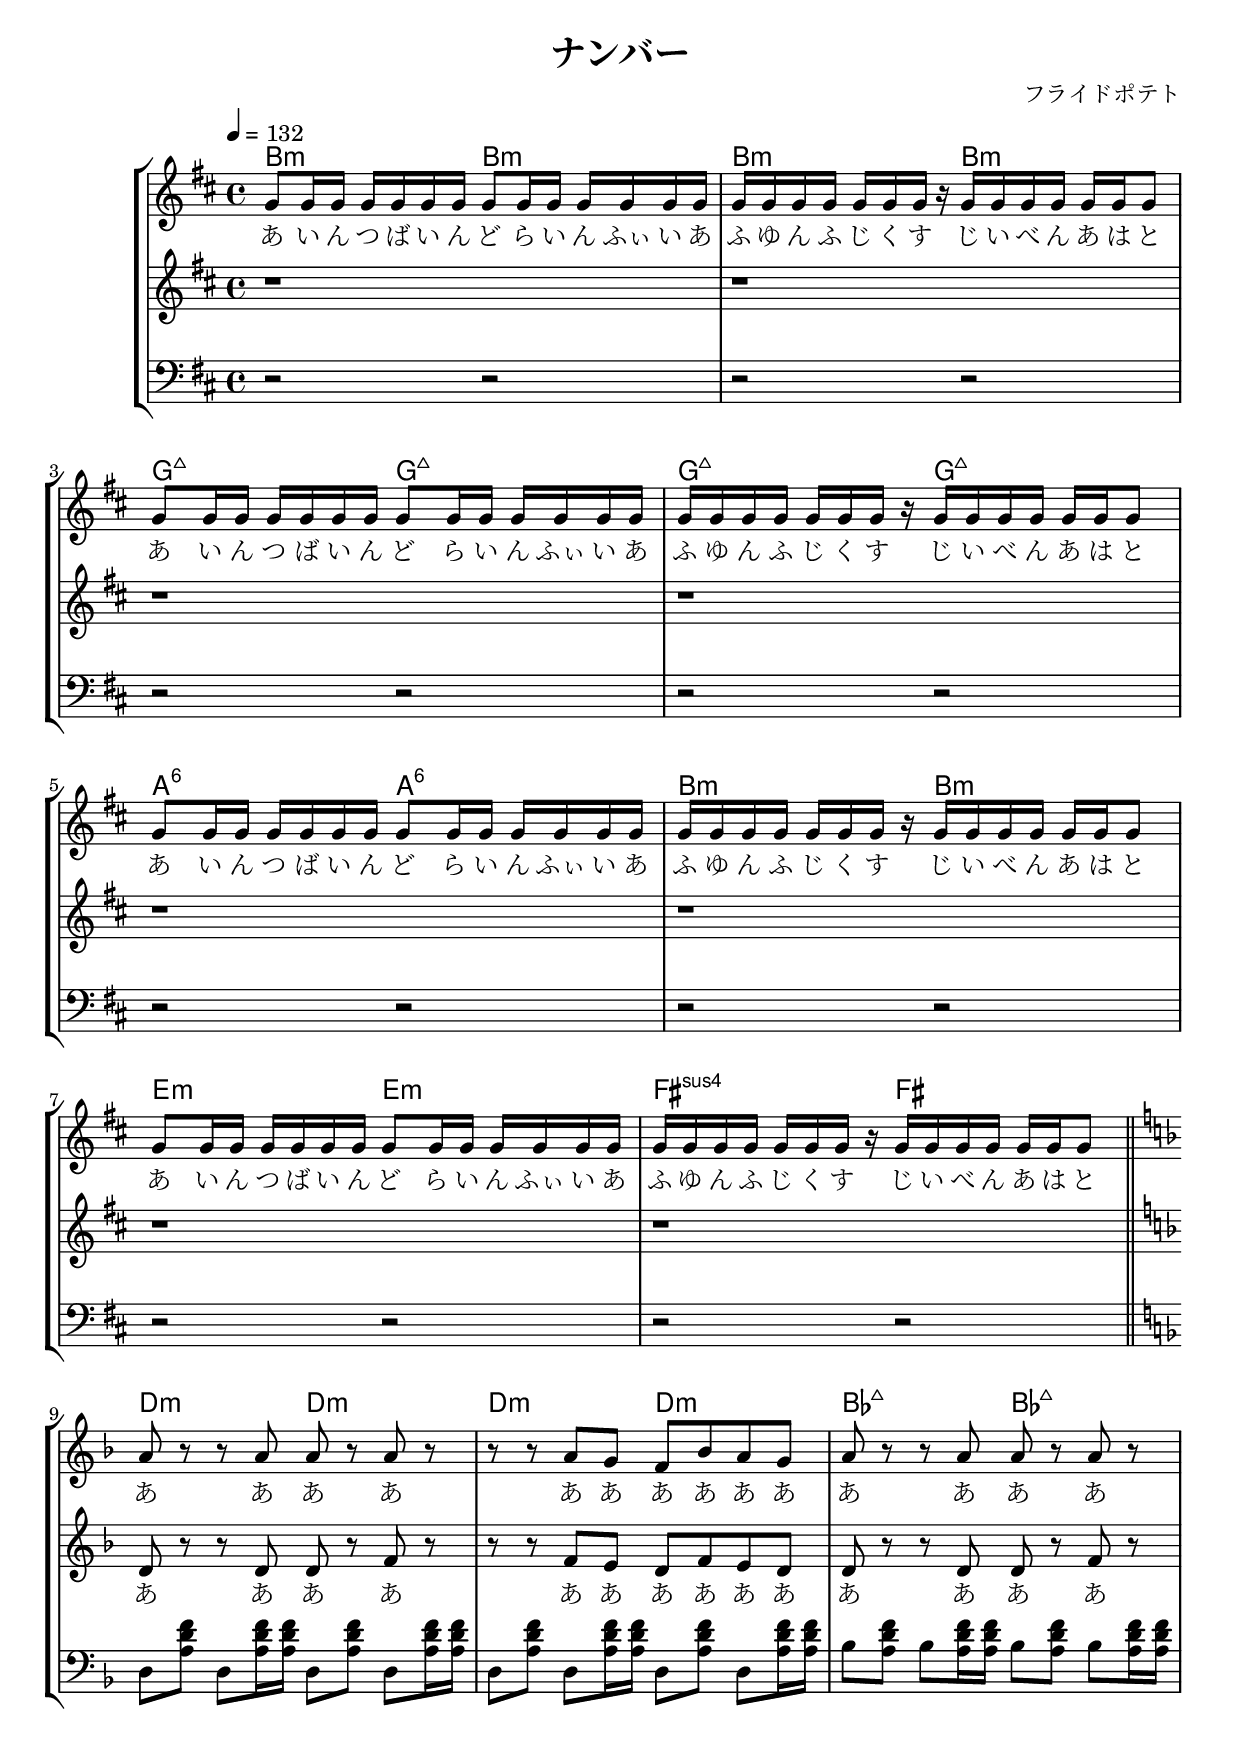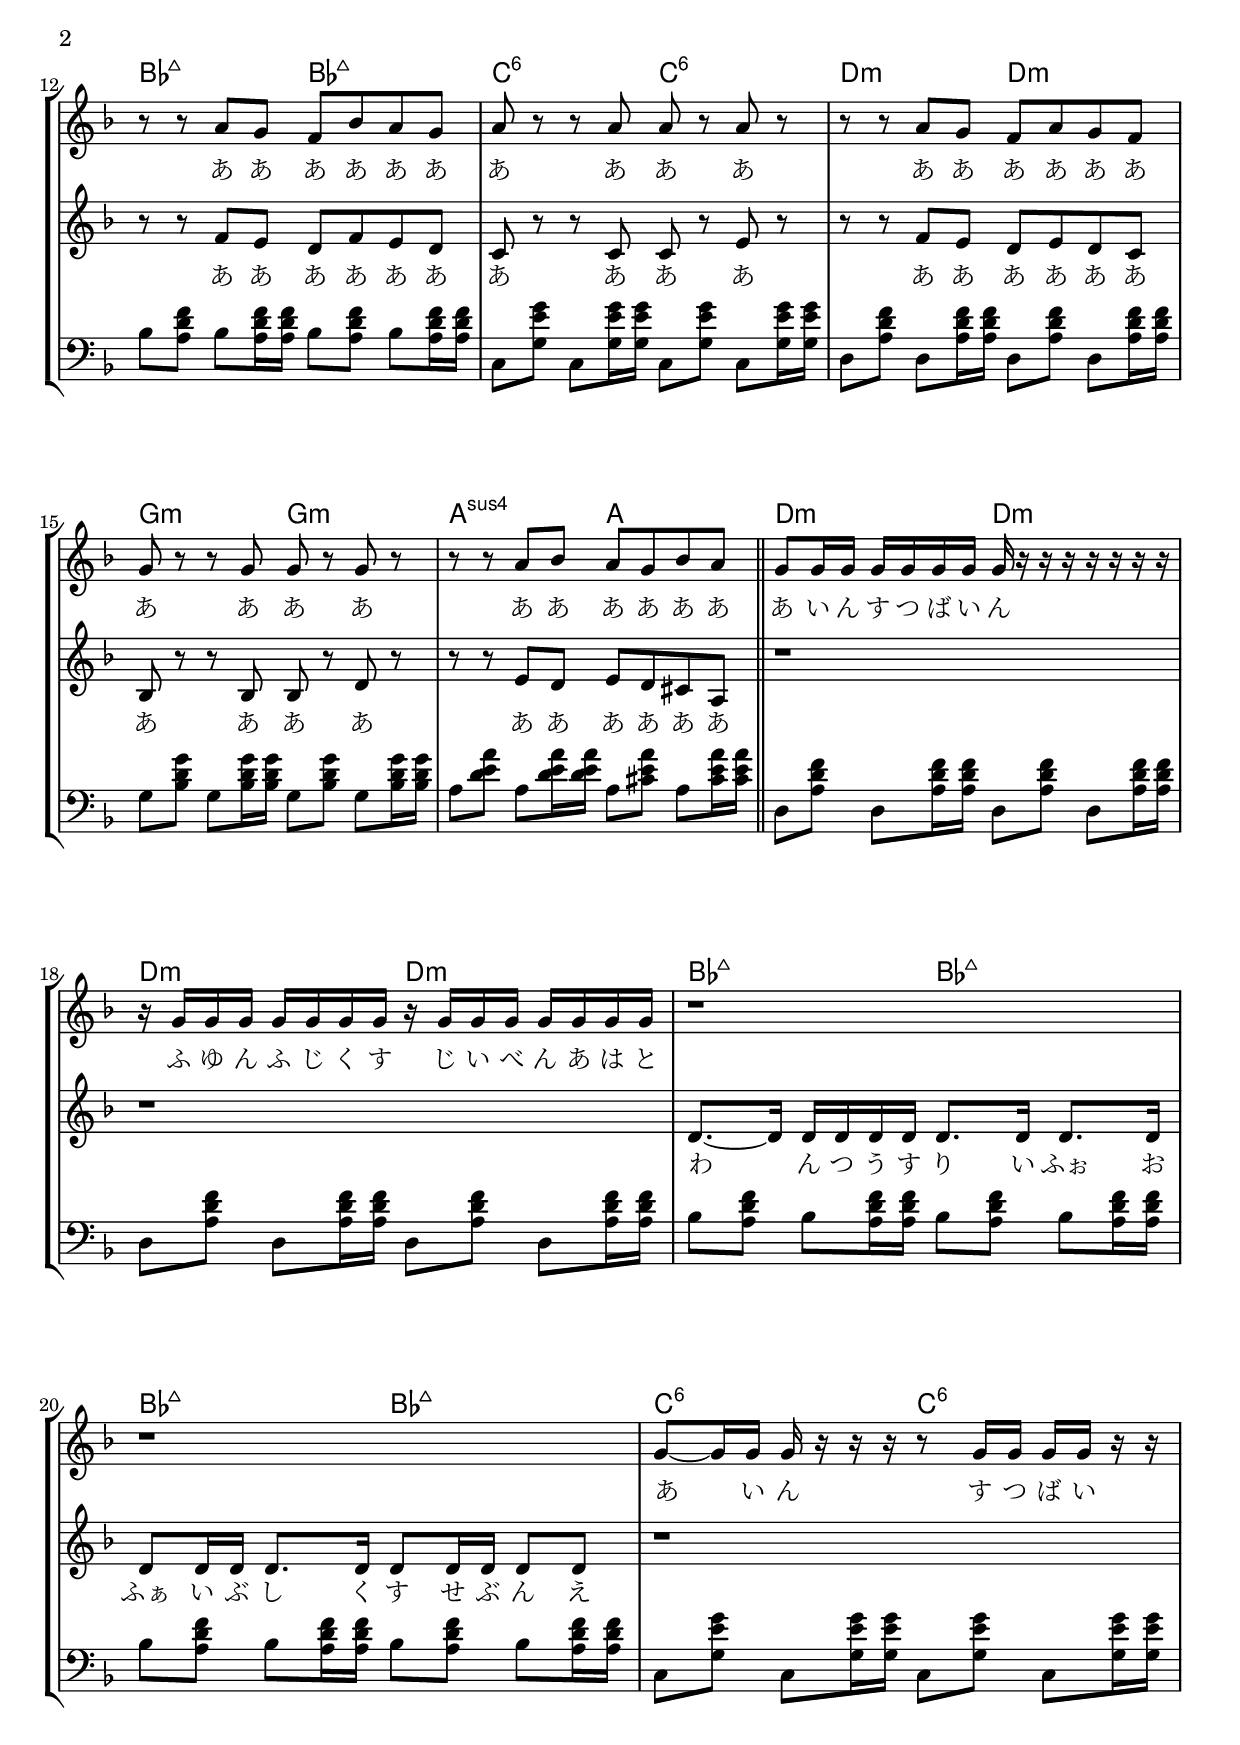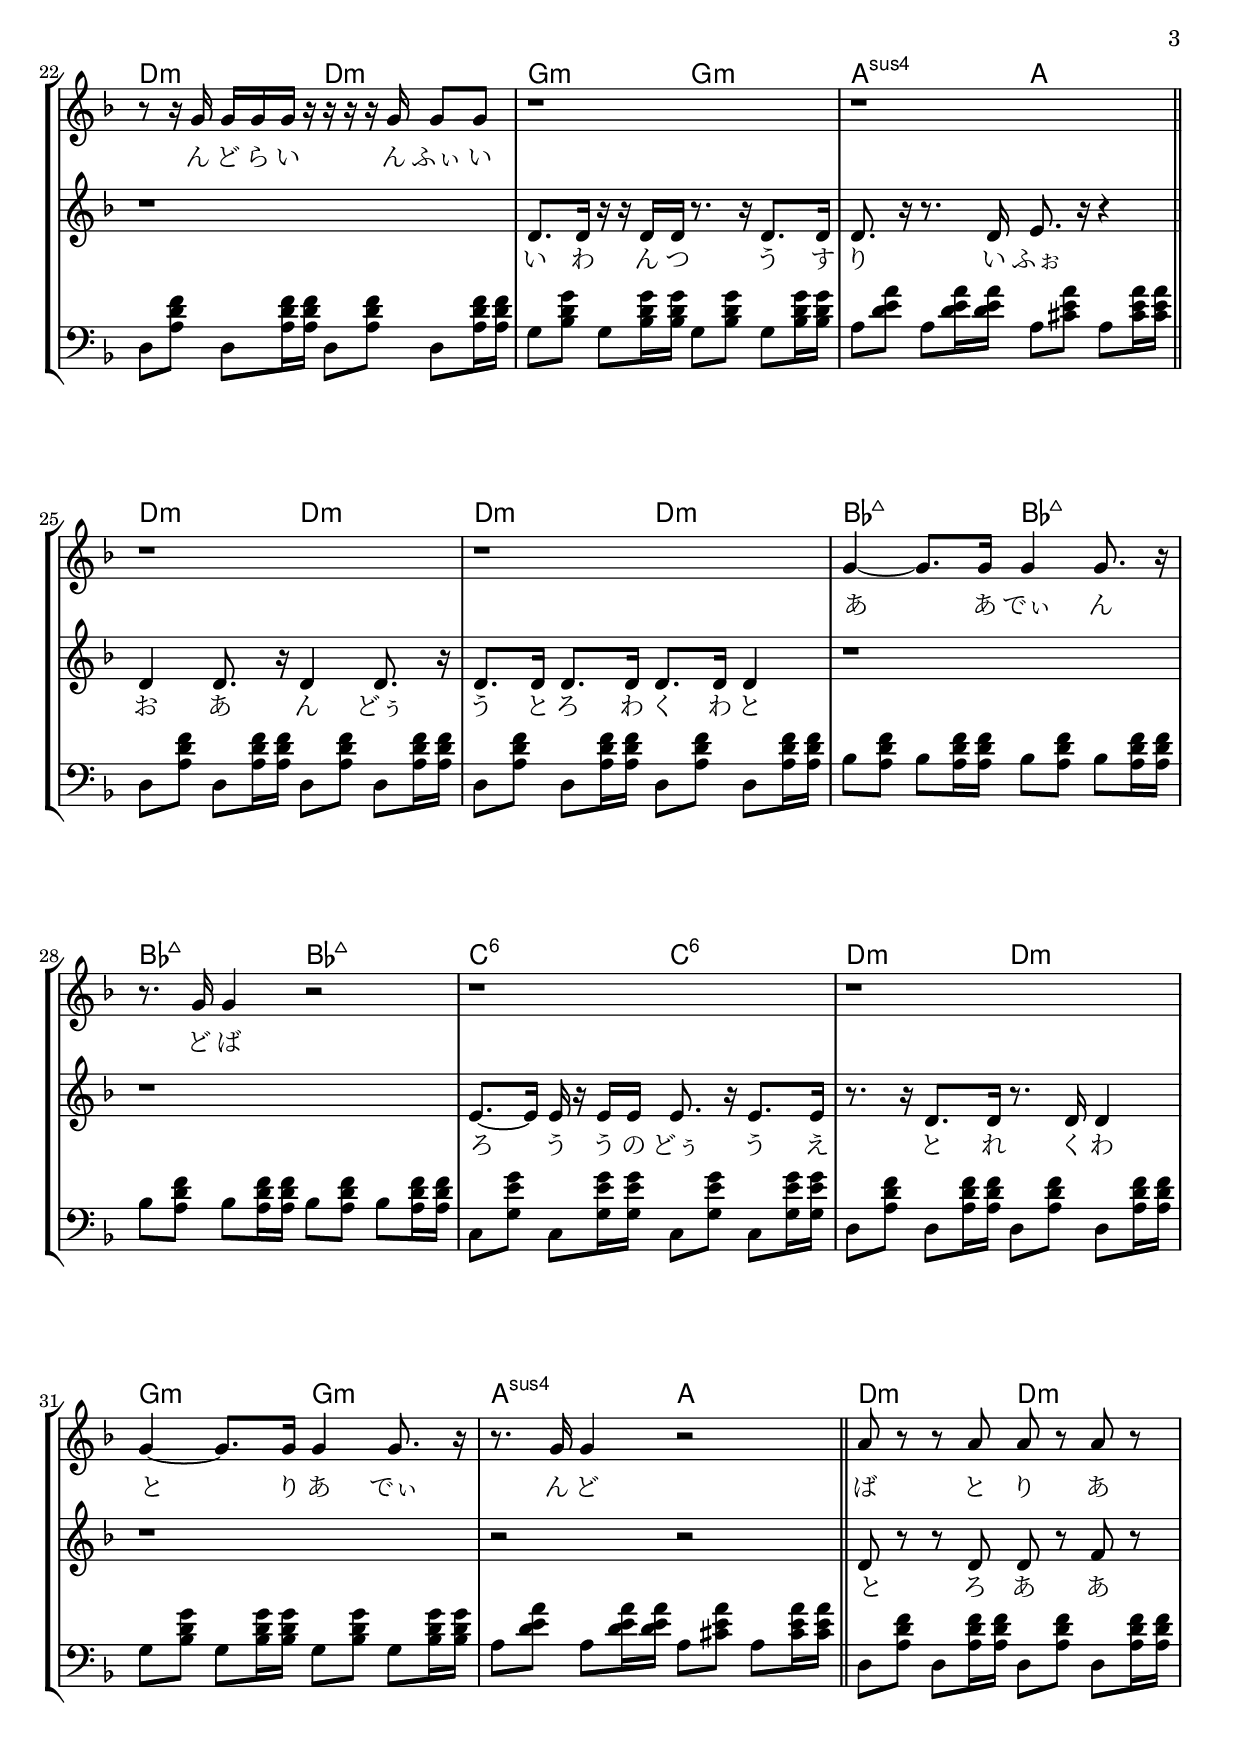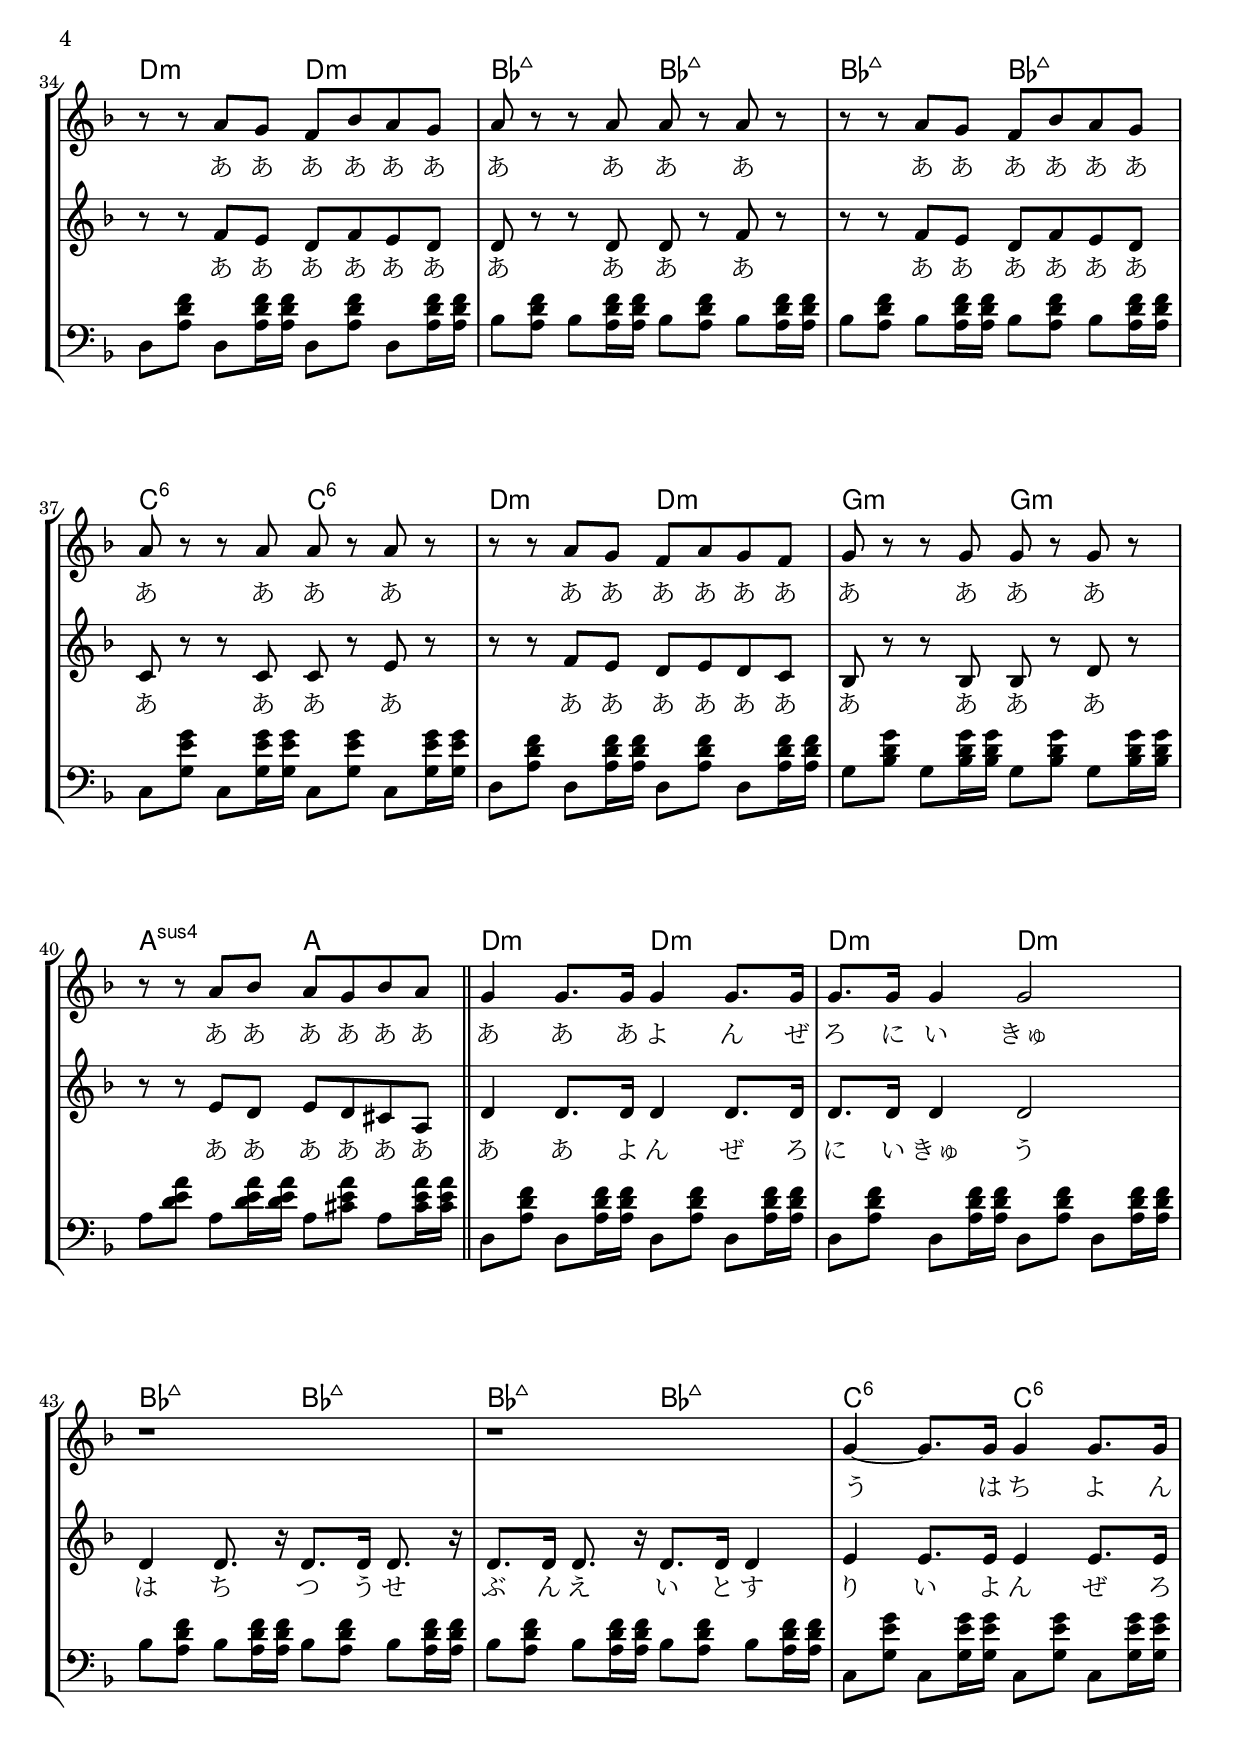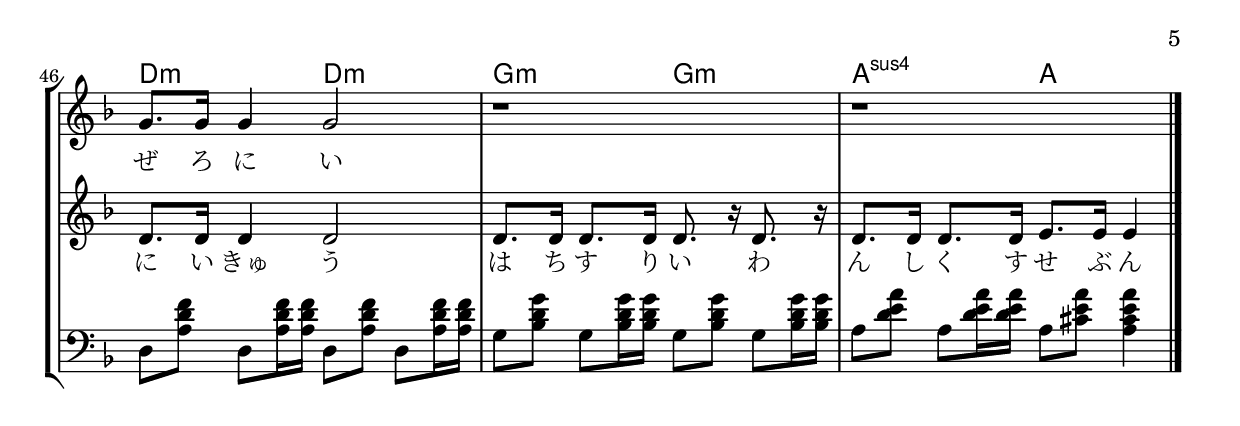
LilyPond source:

\version "2.12.1"

\header {
	title = \markup {ナンバー}
	composer = \markup \center-column {フライドポテト}
}

harmony = \chordmode {
	b2:m b:m b:m b:m g:maj7 g:maj7 g:maj7 g:maj7 a:6 a:6 b:m b:m e:m e:m fis:sus4 fis 

	d:m d:m d:m d:m bes:maj7 bes:maj7 bes:maj7 bes:maj7 c:6 c:6 d:m d:m g:m g:m a:sus4 a 

	d:m d:m d:m d:m bes:maj7 bes:maj7 bes:maj7 bes:maj7 c:6 c:6 d:m d:m g:m g:m a:sus4 a 

	d:m d:m d:m d:m bes:maj7 bes:maj7 bes:maj7 bes:maj7 c:6 c:6 d:m d:m g:m g:m a:sus4 a 

	d:m d:m d:m d:m bes:maj7 bes:maj7 bes:maj7 bes:maj7 c:6 c:6 d:m d:m g:m g:m a:sus4 a 

	d:m d:m d:m d:m bes:maj7 bes:maj7 bes:maj7 bes:maj7 c:6 c:6 d:m d:m g:m g:m a:sus4 a 
}

melody = {
	\set Staff.midiInstrument = #"mmi0.48"
		\key d \major
	\tempo 4 = 132
g'8  g'16  g'16  g'16  g'16  g'16  g'16  g'8  g'16  g'16  g'16  g'16  g'16  g'16 
	g'16  g'16  g'16  g'16  g'16  g'16  g'16  r16  g'16  g'16  g'16  g'16  g'16  g'16  g'8 
	g'8  g'16  g'16  g'16  g'16  g'16  g'16  g'8  g'16  g'16  g'16  g'16  g'16  g'16 
	g'16  g'16  g'16  g'16  g'16  g'16  g'16  r16  g'16  g'16  g'16  g'16  g'16  g'16  g'8 
	g'8  g'16  g'16  g'16  g'16  g'16  g'16  g'8  g'16  g'16  g'16  g'16  g'16  g'16 
	g'16  g'16  g'16  g'16  g'16  g'16  g'16  r16  g'16  g'16  g'16  g'16  g'16  g'16  g'8 
	g'8  g'16  g'16  g'16  g'16  g'16  g'16  g'8  g'16  g'16  g'16  g'16  g'16  g'16 
	g'16  g'16  g'16  g'16  g'16  g'16  g'16  r16  g'16  g'16  g'16  g'16  g'16  g'16  g'8
	\set Staff.midiInstrument = #"FX 2 (soundtrack)"
		\key f \major
a'8  r8  r8  a'8  a'8  r8  a'8  r8 
	r8  r8  a'8  g'8  f'8  bes'8  a'8  g'8 
	a'8  r8  r8  a'8  a'8  r8  a'8  r8 
	r8  r8  a'8  g'8  f'8  bes'8  a'8  g'8 
	a'8  r8  r8  a'8  a'8  r8  a'8  r8 
	r8  r8  a'8  g'8  f'8  a'8  g'8  f'8 
	g'8  r8  r8  g'8  g'8  r8  g'8  r8 
	r8  r8  a'8  bes'8  a'8  g'8  bes'8  a'8
	\set Staff.midiInstrument = #"mmi0.48"
	g'8  g'16  g'16  g'16  g'16  g'16  g'16  g'16  r16  r16  r16  r16  r16  r16  r16 
	r16  g'16  g'16  g'16  g'16  g'16  g'16  g'16  r16  g'16  g'16  g'16  g'16  g'16  g'16  g'16 
	r1~ 
	r1 
	 g'8  g'16  g'16  g'16  r16  r16  r16  r8  g'16  g'16  g'16  g'16  r16  r16 
	r8  r16  g'16  g'16  g'16  g'16  r16  r16  r16  r16  g'16  g'8  g'8 
	r1~ 
	r1
 	\set Staff.midiInstrument = #"mmi0.48"
	r1~ 
	r1 
	 g'4  g'8.  g'16  g'4  g'8.  r16 
	r8.  g'16  g'4  r2 
	r1~ 
	r1 
	 g'4  g'8.  g'16  g'4  g'8.  r16 
	r8.  g'16  g'4  r2
	\set Staff.midiInstrument = #"FX 2 (soundtrack)"
	a'8  r8  r8  a'8  a'8  r8  a'8  r8 
	r8  r8  a'8  g'8  f'8  bes'8  a'8  g'8 
	a'8  r8  r8  a'8  a'8  r8  a'8  r8 
	r8  r8  a'8  g'8  f'8  bes'8  a'8  g'8 
	a'8  r8  r8  a'8  a'8  r8  a'8  r8 
	r8  r8  a'8  g'8  f'8  a'8  g'8  f'8 
	g'8  r8  r8  g'8  g'8  r8  g'8  r8 
	r8  r8  a'8  bes'8  a'8  g'8  bes'8  a'8
	\set Staff.midiInstrument = #"mmi0.48"
	g'4  g'8.  g'16  g'4  g'8.  g'16 
	g'8.  g'16  g'4  g'2 
	r1~ 
	r1 
	 g'4  g'8.  g'16  g'4  g'8.  g'16 
	g'8.  g'16  g'4  g'2 
	r1~ 
	r1
 	\bar "|."
}

words = \lyricmode {
	あ  い  ん  つ  ば  い  ん  ど  ら  い  ん  ふぃ  い  あ  ふ  ゆ  ん  ふ  じ  く  す  じ  い  べ  ん  あ  は  と  あ  い  ん  つ  ば  い  ん  ど  ら  い  ん  ふぃ  い  あ  ふ  ゆ  ん  ふ  じ  く  す  じ  い  べ  ん  あ  は  と  あ  い  ん  つ  ば  い  ん  ど  ら  い  ん  ふぃ  い  あ  ふ  ゆ  ん  ふ  じ  く  す  じ  い  べ  ん  あ  は  と  あ  い  ん  つ  ば  い  ん  ど  ら  い  ん  ふぃ  い  あ  ふ  ゆ  ん  ふ  じ  く  す  じ  い  べ  ん  あ  は  と  
	あ  あ  あ  あ  あ  あ  あ  あ  あ  あ  あ  あ  あ  あ  あ  あ  あ  あ  あ  あ  あ  あ  あ  あ  あ  あ  あ  あ  あ  あ  あ  あ  あ  あ  あ  あ  あ  あ  あ  あ  
	あ  い  ん  す  つ  ば  い  ん  ふ  ゆ  ん  ふ  じ  く  す  じ  い  べ  ん  あ  は  と  あ  い  ん  す  つ  ば  い  ん  ど  ら  い  ん  ふぃ  い  あ  
	あ  でぃ  ん  ど  ば  と  り  あ  でぃ  ん  ど  ば  と  り  
	あ  あ  あ  あ  あ  あ  あ  あ  あ  あ  あ  あ  あ  あ  あ  あ  あ  あ  あ  あ  あ  あ  あ  あ  あ  あ  あ  あ  あ  あ  あ  あ  あ  あ  あ  あ  あ  あ  あ  あ  
	よ  ん  ぜ  ろ  に  い  きゅ  う  は  ち  よ  ん  ぜ  ろ  に  い  きゅ  う  は  ち  
}

secondmelody = {
	\key d \major
	\tempo 4 = 132
	r1 | r1 | r1 | r1 | r1 | r1 | r1 | r1   
	\set Staff.midiInstrument = #"FX 2 (soundtrack)"
		\key f \major
d'8  r8  r8  d'8  d'8  r8  f'8  r8 
	r8  r8  f'8  e'8  d'8  f'8  e'8  d'8 
	d'8  r8  r8  d'8  d'8  r8  f'8  r8 
	r8  r8  f'8  e'8  d'8  f'8  e'8  d'8 
	c'8  r8  r8  c'8  c'8  r8  e'8  r8 
	r8  r8  f'8  e'8  d'8  e'8  d'8  c'8 
	bes8  r8  r8  bes8  bes8  r8  d'8  r8 
	r8  r8  e'8  d'8  e'8  d'8  cis'8  a8
	\set Staff.midiInstrument = #"fss0.35"
	r1~ 
	r1 
	 d'8.  d'16  d'16  d'16  d'16  d'16  d'8.  d'16  d'8.  d'16 
	d'8  d'16  d'16  d'8.  d'16  d'8  d'16  d'16  d'8  d'8 
	r1 
	r1 
	d'8.  d'16  r16  r16  d'16  d'16  r8.  r16  d'8.  d'16 
	d'8.  r16  r8.  d'16  e'8.  r16  r4
	\set Staff.midiInstrument = #"fss0.35"
	d'4  d'8.  r16  d'4  d'8.  r16 
	d'8.  d'16  d'8.  d'16  d'8.  d'16  d'4 
	r1~ 
	r1 
	 e'8.  e'16  e'16  r16  e'16  e'16  e'8.  r16  e'8.  e'16 
	r8.  r16  d'8.  d'16  r8.  d'16  d'4 
	r1~ 
	r2  r2
	\set Staff.midiInstrument = #"FX 2 (soundtrack)"
	d'8  r8  r8  d'8  d'8  r8  f'8  r8 
	r8  r8  f'8  e'8  d'8  f'8  e'8  d'8 
	d'8  r8  r8  d'8  d'8  r8  f'8  r8 
	r8  r8  f'8  e'8  d'8  f'8  e'8  d'8 
	c'8  r8  r8  c'8  c'8  r8  e'8  r8 
	r8  r8  f'8  e'8  d'8  e'8  d'8  c'8 
	bes8  r8  r8  bes8  bes8  r8  d'8  r8 
	r8  r8  e'8  d'8  e'8  d'8  cis'8  a8
	\set Staff.midiInstrument = #"fss0.35"
	d'4  d'8.  d'16  d'4  d'8.  d'16 
	d'8.  d'16  d'4  d'2 
	d'4  d'8.  r16  d'8.  d'16  d'8.  r16 
	d'8.  d'16  d'8.  r16  d'8.  d'16  d'4 
	e'4  e'8.  e'16  e'4  e'8.  e'16 
	d'8.  d'16  d'4  d'2 
	d'8.  d'16  d'8.  d'16  d'8.  r16  d'8.  r16 
	d'8.  d'16  d'8.  d'16  e'8.  e'16  e'4
	\bar "|."
}

secondwords = \lyricmode {
	
	あ  あ  あ  あ  あ  あ  あ  あ  あ  あ  あ  あ  あ  あ  あ  あ  あ  あ  あ  あ  あ  あ  あ  あ  あ  あ  あ  あ  あ  あ  あ  あ  あ  あ  あ  あ  あ  あ  あ  あ  
	わ  ん  つ  う  す  り  い  ふぉ  お  ふぁ  い  ぶ  し  く  す  せ  ぶ  ん  え  い  わ  ん  つ  う  す  り  い  ふぉ  お  
	あ  ん  どぅ  う  と  ろ  わ  く  わ  と  ろ  う  う  の  どぅ  う  え  と  れ  く  わ  と  ろ  
	あ  あ  あ  あ  あ  あ  あ  あ  あ  あ  あ  あ  あ  あ  あ  あ  あ  あ  あ  あ  あ  あ  あ  あ  あ  あ  あ  あ  あ  あ  あ  あ  あ  あ  あ  あ  あ  あ  あ  あ  
	よ  ん  ぜ  ろ  に  い  きゅ  う  は  ち  つ  う  せ  ぶ  ん  え  い  と  す  り  い  よ  ん  ぜ  ろ  に  い  きゅ  う  は  ち  す  り  い  わ  ん  し  く  す  せ  ぶ  ん  ふぉ  お  
}

tempochange = {
	\tempo 4 = 132
	r1 | r1 | r1 | r1 | r1 | r1 | r1 | r1 \bar "||"
	\tempo 4 = 132
	r1 | r1 | r1 | r1 | r1 | r1 | r1 | r1 \bar "||"
	\tempo 4 = 132
	r1 | r1 | r1 | r1 | r1 | r1 | r1 | r1 \bar "||"
	\tempo 4 = 132
	r1 | r1 | r1 | r1 | r1 | r1 | r1 | r1 \bar "||"
	\tempo 4 = 132
	r1 | r1 | r1 | r1 | r1 | r1 | r1 | r1 \bar "||"
	\tempo 4 = 132
	r1 | r1 | r1 | r1 | r1 | r1 | r1 | r1 \bar "|."
}

mainacc = {
	\clef bass
	\set Staff.midiInstrument = #"Acoustic grand"
	\key d \major
	\tempo 4 = 132
	r2
	r2
	r2
	r2
	r2
	r2
	r2
	r2
	r2
	r2
	r2
	r2
	r2
	r2
	r2
	r2
	\bar "||"

	\set Staff.midiInstrument = #"Taiko Drum"
	\key f \major
	d8 <a d' f'> d <a d' f'>16 <a d' f'>
	d8 <a d' f'> d <a d' f'>16 <a d' f'>
	d8 <a d' f'> d <a d' f'>16 <a d' f'>
	d8 <a d' f'> d <a d' f'>16 <a d' f'>
	bes8 <a d' f'> bes <a d' f'>16 <a d' f'>
	bes8 <a d' f'> bes <a d' f'>16 <a d' f'>
	bes8 <a d' f'> bes <a d' f'>16 <a d' f'>
	bes8 <a d' f'> bes <a d' f'>16 <a d' f'>
	c8 <g e' g'> c <g e' g'>16 <g e' g'>
	c8 <g e' g'> c <g e' g'>16 <g e' g'>
	d8 <a d' f'> d <a d' f'>16 <a d' f'>
	d8 <a d' f'> d <a d' f'>16 <a d' f'>
	g8 <bes d' g'> g <bes d' g'>16 <bes d' g'>
	g8 <bes d' g'> g <bes d' g'>16 <bes d' g'>
	a8 <d' e' a'> a <d' e' a'>16 <d' e' a'>
	a8 <cis' e' a'> a <cis' e' a'>16 <cis' e' a'>
	\bar "||"

	\set Staff.midiInstrument = #"Taiko Drum"
	d8 <a d' f'> d <a d' f'>16 <a d' f'>
	d8 <a d' f'> d <a d' f'>16 <a d' f'>
	d8 <a d' f'> d <a d' f'>16 <a d' f'>
	d8 <a d' f'> d <a d' f'>16 <a d' f'>
	bes8 <a d' f'> bes <a d' f'>16 <a d' f'>
	bes8 <a d' f'> bes <a d' f'>16 <a d' f'>
	bes8 <a d' f'> bes <a d' f'>16 <a d' f'>
	bes8 <a d' f'> bes <a d' f'>16 <a d' f'>
	c8 <g e' g'> c <g e' g'>16 <g e' g'>
	c8 <g e' g'> c <g e' g'>16 <g e' g'>
	d8 <a d' f'> d <a d' f'>16 <a d' f'>
	d8 <a d' f'> d <a d' f'>16 <a d' f'>
	g8 <bes d' g'> g <bes d' g'>16 <bes d' g'>
	g8 <bes d' g'> g <bes d' g'>16 <bes d' g'>
	a8 <d' e' a'> a <d' e' a'>16 <d' e' a'>
	a8 <cis' e' a'> a <cis' e' a'>16 <cis' e' a'>
	\bar "||"

	\set Staff.midiInstrument = #"Taiko Drum"
	d8 <a d' f'> d <a d' f'>16 <a d' f'>
	d8 <a d' f'> d <a d' f'>16 <a d' f'>
	d8 <a d' f'> d <a d' f'>16 <a d' f'>
	d8 <a d' f'> d <a d' f'>16 <a d' f'>
	bes8 <a d' f'> bes <a d' f'>16 <a d' f'>
	bes8 <a d' f'> bes <a d' f'>16 <a d' f'>
	bes8 <a d' f'> bes <a d' f'>16 <a d' f'>
	bes8 <a d' f'> bes <a d' f'>16 <a d' f'>
	c8 <g e' g'> c <g e' g'>16 <g e' g'>
	c8 <g e' g'> c <g e' g'>16 <g e' g'>
	d8 <a d' f'> d <a d' f'>16 <a d' f'>
	d8 <a d' f'> d <a d' f'>16 <a d' f'>
	g8 <bes d' g'> g <bes d' g'>16 <bes d' g'>
	g8 <bes d' g'> g <bes d' g'>16 <bes d' g'>
	a8 <d' e' a'> a <d' e' a'>16 <d' e' a'>
	a8 <cis' e' a'> a <cis' e' a'>16 <cis' e' a'>
	\bar "||"

	\set Staff.midiInstrument = #"Taiko Drum"
	d8 <a d' f'> d <a d' f'>16 <a d' f'>
	d8 <a d' f'> d <a d' f'>16 <a d' f'>
	d8 <a d' f'> d <a d' f'>16 <a d' f'>
	d8 <a d' f'> d <a d' f'>16 <a d' f'>
	bes8 <a d' f'> bes <a d' f'>16 <a d' f'>
	bes8 <a d' f'> bes <a d' f'>16 <a d' f'>
	bes8 <a d' f'> bes <a d' f'>16 <a d' f'>
	bes8 <a d' f'> bes <a d' f'>16 <a d' f'>
	c8 <g e' g'> c <g e' g'>16 <g e' g'>
	c8 <g e' g'> c <g e' g'>16 <g e' g'>
	d8 <a d' f'> d <a d' f'>16 <a d' f'>
	d8 <a d' f'> d <a d' f'>16 <a d' f'>
	g8 <bes d' g'> g <bes d' g'>16 <bes d' g'>
	g8 <bes d' g'> g <bes d' g'>16 <bes d' g'>
	a8 <d' e' a'> a <d' e' a'>16 <d' e' a'>
	a8 <cis' e' a'> a <cis' e' a'>16 <cis' e' a'>
	\bar "||"

	\set Staff.midiInstrument = #"Taiko Drum"
	d8 <a d' f'> d <a d' f'>16 <a d' f'>
	d8 <a d' f'> d <a d' f'>16 <a d' f'>
	d8 <a d' f'> d <a d' f'>16 <a d' f'>
	d8 <a d' f'> d <a d' f'>16 <a d' f'>
	bes8 <a d' f'> bes <a d' f'>16 <a d' f'>
	bes8 <a d' f'> bes <a d' f'>16 <a d' f'>
	bes8 <a d' f'> bes <a d' f'>16 <a d' f'>
	bes8 <a d' f'> bes <a d' f'>16 <a d' f'>
	c8 <g e' g'> c <g e' g'>16 <g e' g'>
	c8 <g e' g'> c <g e' g'>16 <g e' g'>
	d8 <a d' f'> d <a d' f'>16 <a d' f'>
	d8 <a d' f'> d <a d' f'>16 <a d' f'>
	g8 <bes d' g'> g <bes d' g'>16 <bes d' g'>
	g8 <bes d' g'> g <bes d' g'>16 <bes d' g'>
	a8 <d' e' a'> a <d' e' a'>16 <d' e' a'>
	a8 <cis' e' a'>8 <a cis' e' a'>4
	\bar "|."
}

subacc = {
	\clef bass
	\set Staff.midiInstrument = #"Acoustic grand"
	\key d \major
	\tempo 4 = 132
	r2
	r2
	r2
	r2
	r2
	r2
	r2
	r2
	r2
	r2
	r2
	r2
	r2
	r2
	r2
	r2
	\bar "||"

	\set Staff.midiInstrument = #"Lead 1 (square)"
	\key f \major
	d4 r4
	d4 r4
	d4 r4
	d4 r4
	bes4 r4
	bes4 r4
	bes4 r4
	bes4 r4
	c4 r4
	c4 r4
	d4 r4
	d4 r4
	g4 r4
	g4 r4
	a4 r4
	a4 r4
	\bar "||"

	\set Staff.midiInstrument = #"Acoustic grand"
	r2
	r2
	r2
	r2
	r2
	r2
	r2
	r2
	r2
	r2
	r2
	r2
	r2
	r2
	r2
	r2
	\bar "||"

	\set Staff.midiInstrument = #"Acoustic grand"
	r2
	r2
	r2
	r2
	r2
	r2
	r2
	r2
	r2
	r2
	r2
	r2
	r2
	r2
	r2
	r2
	\bar "||"

	\set Staff.midiInstrument = #"Lead 1 (square)"
	d4 r4
	d4 r4
	d4 r4
	d4 r4
	bes4 r4
	bes4 r4
	bes4 r4
	bes4 r4
	c4 r4
	c4 r4
	d4 r4
	d4 r4
	g4 r4
	g4 r4
	a4 r4
	a4 r4
	\bar "||"

	\set Staff.midiInstrument = #"Acoustic grand"
	r2
	r2
	r2
	r2
	r2
	r2
	r2
	r2
	r2
	r2
	r2
	r2
	r2
	r2
	r2
	r2
	\bar "|."
}

percA = {
	\drummode {
	r1 |r1 |r1 |r1 |r1 |r1 |r1 |r1 \bar "||"
	hh4 hh4 hh4 hh4  |hh4 hh4 hh4 hh4  |hh4 hh4 hh4 hh4  |hh4 hh4 hh4 hh4  |hh4 hh4 hh4 hh4  |hh4 hh4 hh4 hh4  |hh4 hh4 hh4 hh4  |hh4 hh4 hh4 hh4  \bar "||"
	hh4 hh4 hh4 hh4  |hh4 hh4 hh4 hh4  |hh4 hh4 hh4 hh4  |hh4 hh4 hh4 hh4  |hh4 hh4 hh4 hh4  |hh4 hh4 hh4 hh4  |hh4 hh4 hh4 hh4  |hh4 hh4 hh4 hh4  \bar "||"
	hh4 hh4 hh4 hh4  |hh4 hh4 hh4 hh4  |hh4 hh4 hh4 hh4  |hh4 hh4 hh4 hh4  |hh4 hh4 hh4 hh4  |hh4 hh4 hh4 hh4  |hh4 hh4 hh4 hh4  |hh4 hh4 hh4 hh4  \bar "||"
	hh4 hh4 hh4 hh4  |hh4 hh4 hh4 hh4  |hh4 hh4 hh4 hh4  |hh4 hh4 hh4 hh4  |hh4 hh4 hh4 hh4  |hh4 hh4 hh4 hh4  |hh4 hh4 hh4 hh4  |hh4 hh4 hh4 hh4  \bar "||"
	hh4 hh4 hh4 hh4  |hh4 hh4 hh4 hh4  |hh4 hh4 hh4 hh4  |hh4 hh4 hh4 hh4  |hh4 hh4 hh4 hh4  |hh4 hh4 hh4 hh4  |hh4 hh4 hh4 hh4  |hh4 hh4 hh4 hh4  \bar "|."
	}
}

percB = {
	\drummode {
	r1 |r1 |r1 |r1 |r1 |r1 |r1 |r1 \bar "||"
	r8 ss4 ss4 ss4 ss8  |r8 ss4 ss8 ss8. ss8. ss8  |r8 ss4 ss4 ss4 ss8  |r8 ss4 ss8 ss8. ss8. ss8  |r8 ss4 ss4 ss4 ss8  |r8 ss4 ss8 ss8. ss8. ss8  |r8 ss4 ss4 ss4 ss8  |r8 ss4 ss8 ss8. ss8. ss8  \bar "||"
	r8 ss4 ss4 ss4 ss8  |r8 ss4 ss8 ss8. ss8. ss8  |r8 ss4 ss4 ss4 ss8  |r8 ss4 ss8 ss8. ss8. ss8  |r8 ss4 ss4 ss4 ss8  |r8 ss4 ss8 ss8. ss8. ss8  |r8 ss4 ss4 ss4 ss8  |r8 ss4 ss8 ss8. ss8. ss8  \bar "||"
	r8 ss4 ss4 ss4 ss8  |r8 ss4 ss8 ss8. ss8. ss8  |r8 ss4 ss4 ss4 ss8  |r8 ss4 ss8 ss8. ss8. ss8  |r8 ss4 ss4 ss4 ss8  |r8 ss4 ss8 ss8. ss8. ss8  |r8 ss4 ss4 ss4 ss8  |r8 ss4 ss8 ss8. ss8. ss8  \bar "||"
	r8 ss4 ss4 ss4 ss8  |r8 ss4 ss8 ss8. ss8. ss8  |r8 ss4 ss4 ss4 ss8  |r8 ss4 ss8 ss8. ss8. ss8  |r8 ss4 ss4 ss4 ss8  |r8 ss4 ss8 ss8. ss8. ss8  |r8 ss4 ss4 ss4 ss8  |r8 ss4 ss8 ss8. ss8. ss8  \bar "||"
	r8 ss4 ss4 ss4 ss8  |r8 ss4 ss8 ss8. ss8. ss8  |r8 ss4 ss4 ss4 ss8  |r8 ss4 ss8 ss8. ss8. ss8  |r8 ss4 ss4 ss4 ss8  |r8 ss4 ss8 ss8. ss8. ss8  |r8 ss4 ss4 ss4 ss8  |r8 ss4 ss8 ss8. ss8. ss8  \bar "|."
	}
}

percC = {
	\drummode {
	r1 |r1 |r1 |r1 |r1 |r1 |r1 |r1 \bar "||"
	r8 hhp4 hhp4 hhp4 hhp8  |r8 hhp4 hhp4 hhp4 hhp8  |r8 hhp4 hhp4 hhp4 hhp8  |r8 hhp4 hhp4 hhp4 hhp8  |r8 hhp4 hhp4 hhp4 hhp8  |r8 hhp4 hhp4 hhp4 hhp8  |r8 hhp4 hhp4 hhp4 hhp8  |r8 hhp4 hhp4 hhp4 hhp8  \bar "||"
	r8 hhp4 hhp4 hhp4 hhp8  |r8 hhp4 hhp4 hhp4 hhp8  |r8 hhp4 hhp4 hhp4 hhp8  |r8 hhp4 hhp4 hhp4 hhp8  |r8 hhp4 hhp4 hhp4 hhp8  |r8 hhp4 hhp4 hhp4 hhp8  |r8 hhp4 hhp4 hhp4 hhp8  |r8 hhp4 hhp4 hhp4 hhp8  \bar "||"
	r8 hhp4 hhp4 hhp4 hhp8  |r8 hhp4 hhp4 hhp4 hhp8  |r8 hhp4 hhp4 hhp4 hhp8  |r8 hhp4 hhp4 hhp4 hhp8  |r8 hhp4 hhp4 hhp4 hhp8  |r8 hhp4 hhp4 hhp4 hhp8  |r8 hhp4 hhp4 hhp4 hhp8  |r8 hhp4 hhp4 hhp4 hhp8  \bar "||"
	r8 hhp4 hhp4 hhp4 hhp8  |r8 hhp4 hhp4 hhp4 hhp8  |r8 hhp4 hhp4 hhp4 hhp8  |r8 hhp4 hhp4 hhp4 hhp8  |r8 hhp4 hhp4 hhp4 hhp8  |r8 hhp4 hhp4 hhp4 hhp8  |r8 hhp4 hhp4 hhp4 hhp8  |r8 hhp4 hhp4 hhp4 hhp8  \bar "||"
	r8 hhp4 hhp4 hhp4 hhp8  |r8 hhp4 hhp4 hhp4 hhp8  |r8 hhp4 hhp4 hhp4 hhp8  |r8 hhp4 hhp4 hhp4 hhp8  |r8 hhp4 hhp4 hhp4 hhp8  |r8 hhp4 hhp4 hhp4 hhp8  |r8 hhp4 hhp4 hhp4 hhp8  |r8 hhp4 hhp4 hhp4 hhp8  \bar "|."
	}
}

percD = {
	\drummode {
	r1 |r1 |r1 |r1 |r1 |r1 |r1 |r1 \bar "||"
	bd2 bd4. r16 bd16  |bd4 bd4 bd4 bd8. bd16  |bd2 bd4. r16 bd16  |bd4 bd4 bd4 bd8. bd16  |bd2 bd4. r16 bd16  |bd4 bd4 bd4 bd8. bd16  |bd2 bd4. r16 bd16  |bd4 bd4 bd4 bd8. bd16  \bar "||"
	bd2 bd4. r16 bd16  |bd4 bd4 bd4 bd8. bd16  |bd2 bd4. r16 bd16  |bd4 bd4 bd4 bd8. bd16  |bd2 bd4. r16 bd16  |bd4 bd4 bd4 bd8. bd16  |bd2 bd4. r16 bd16  |bd4 bd4 bd4 bd8. bd16  \bar "||"
	bd2 bd4. r16 bd16  |bd4 bd4 bd4 bd8. bd16  |bd2 bd4. r16 bd16  |bd4 bd4 bd4 bd8. bd16  |bd2 bd4. r16 bd16  |bd4 bd4 bd4 bd8. bd16  |bd2 bd4. r16 bd16  |bd4 bd4 bd4 bd8. bd16  \bar "||"
	bd2 bd4. r16 bd16  |bd4 bd4 bd4 bd8. bd16  |bd2 bd4. r16 bd16  |bd4 bd4 bd4 bd8. bd16  |bd2 bd4. r16 bd16  |bd4 bd4 bd4 bd8. bd16  |bd2 bd4. r16 bd16  |bd4 bd4 bd4 bd8. bd16  \bar "||"
	bd2 bd4. r16 bd16  |bd4 bd4 bd4 bd8. bd16  |bd2 bd4. r16 bd16  |bd4 bd4 bd4 bd8. bd16  |bd2 bd4. r16 bd16  |bd4 bd4 bd4 bd8. bd16  |bd2 bd4. r16 bd16  |bd4 bd4 bd4 bd8. bd16  \bar "|."
	}
}

percE = {
	\drummode {
	r1 |r1 |r1 |r1 |r1 |r1 |r1 |r1 \bar "||"
	r1 | r1 | r1 | r1 | r1 | r1 | r1 | r1 \bar "||"
	r1 | r1 | r1 | r1 | r1 | r1 | r1 | r1 \bar "||"
	r1 | r1 | r1 | r1 | r1 | r1 | r1 | r1 \bar "||"
	r1 | r1 | r1 | r1 | r1 | r1 | r1 | r1 \bar "||"
	r1 | r1 | r1 | r1 | r1 | r1 | r1 | r1 \bar "|."
	}
}

\score {
	<<
		\new StaffGroup <<
			\new ChordNames {\harmony}
			\new Voice = "melody" {\melody}
			\new Lyrics \lyricsto "melody" \words
			\new Voice = "secondmelody" {\secondmelody}
			\new Lyrics \lyricsto "secondmelody" \secondwords
			\new Staff = "mainacc" {\mainacc}
		>>
	>>
	\layout { }
}
